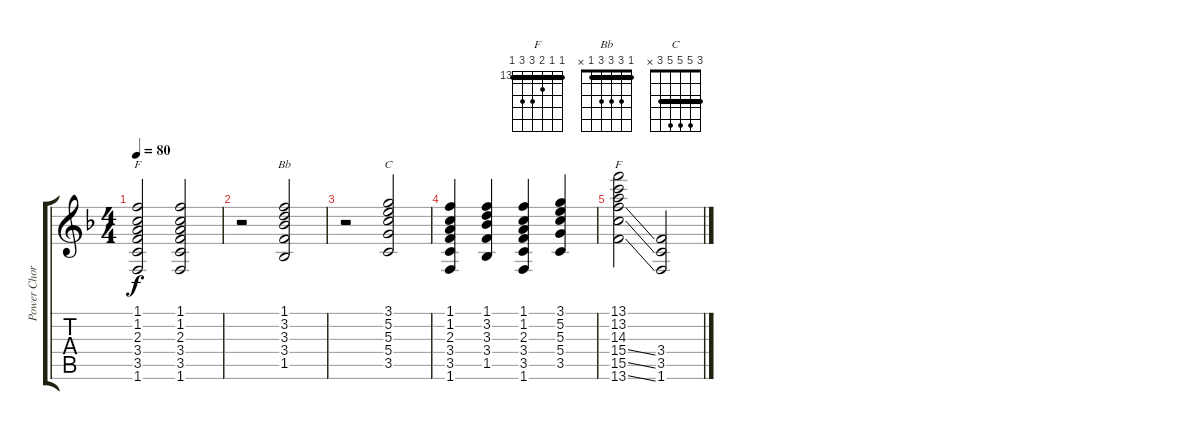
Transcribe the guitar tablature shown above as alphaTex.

\track ("Power Chords Guitar" "Power Chor") {instrument distortionguitar}
\staff {score tabs}
\tuning (E4 B3 G3 D3 A2 E2) {hide}
\chord ("F" 1 1 2 3 3 1) {barre 1}
\chord ("Bb" 1 3 3 3 1 x) {barre 1}
\chord ("C" 3 5 5 5 3 x) {barre 3}
\chord ("F" 13 13 14 15 15 13) {firstfret 13 barre 13}
\ts (4 4)
\tempo 80
\clef g2
\ks f
(1.1 1.2 2.3 3.4 3.5 1.6).2{ch "F" dy f} (1.1 1.2 2.3 3.4 3.5 1.6).2 |
r.2 (1.1 3.2 3.3 3.4 1.5).2{ch "Bb"} |
r.2 (3.1 5.2 5.3 5.4 3.5).2{ch "C"} |
(1.1 1.2 2.3 3.4 3.5 1.6).4 (1.1 3.2 3.3 3.4 1.5).4 (1.1 1.2 2.3 3.4 3.5 1.6).4 (3.1 5.2 5.3 5.4 3.5).4 |
(13.1 13.2 14.3 15.4{ss} 15.5{ss} 13.6{ss}).2{ch "F"} (3.4 3.5 1.6).2
